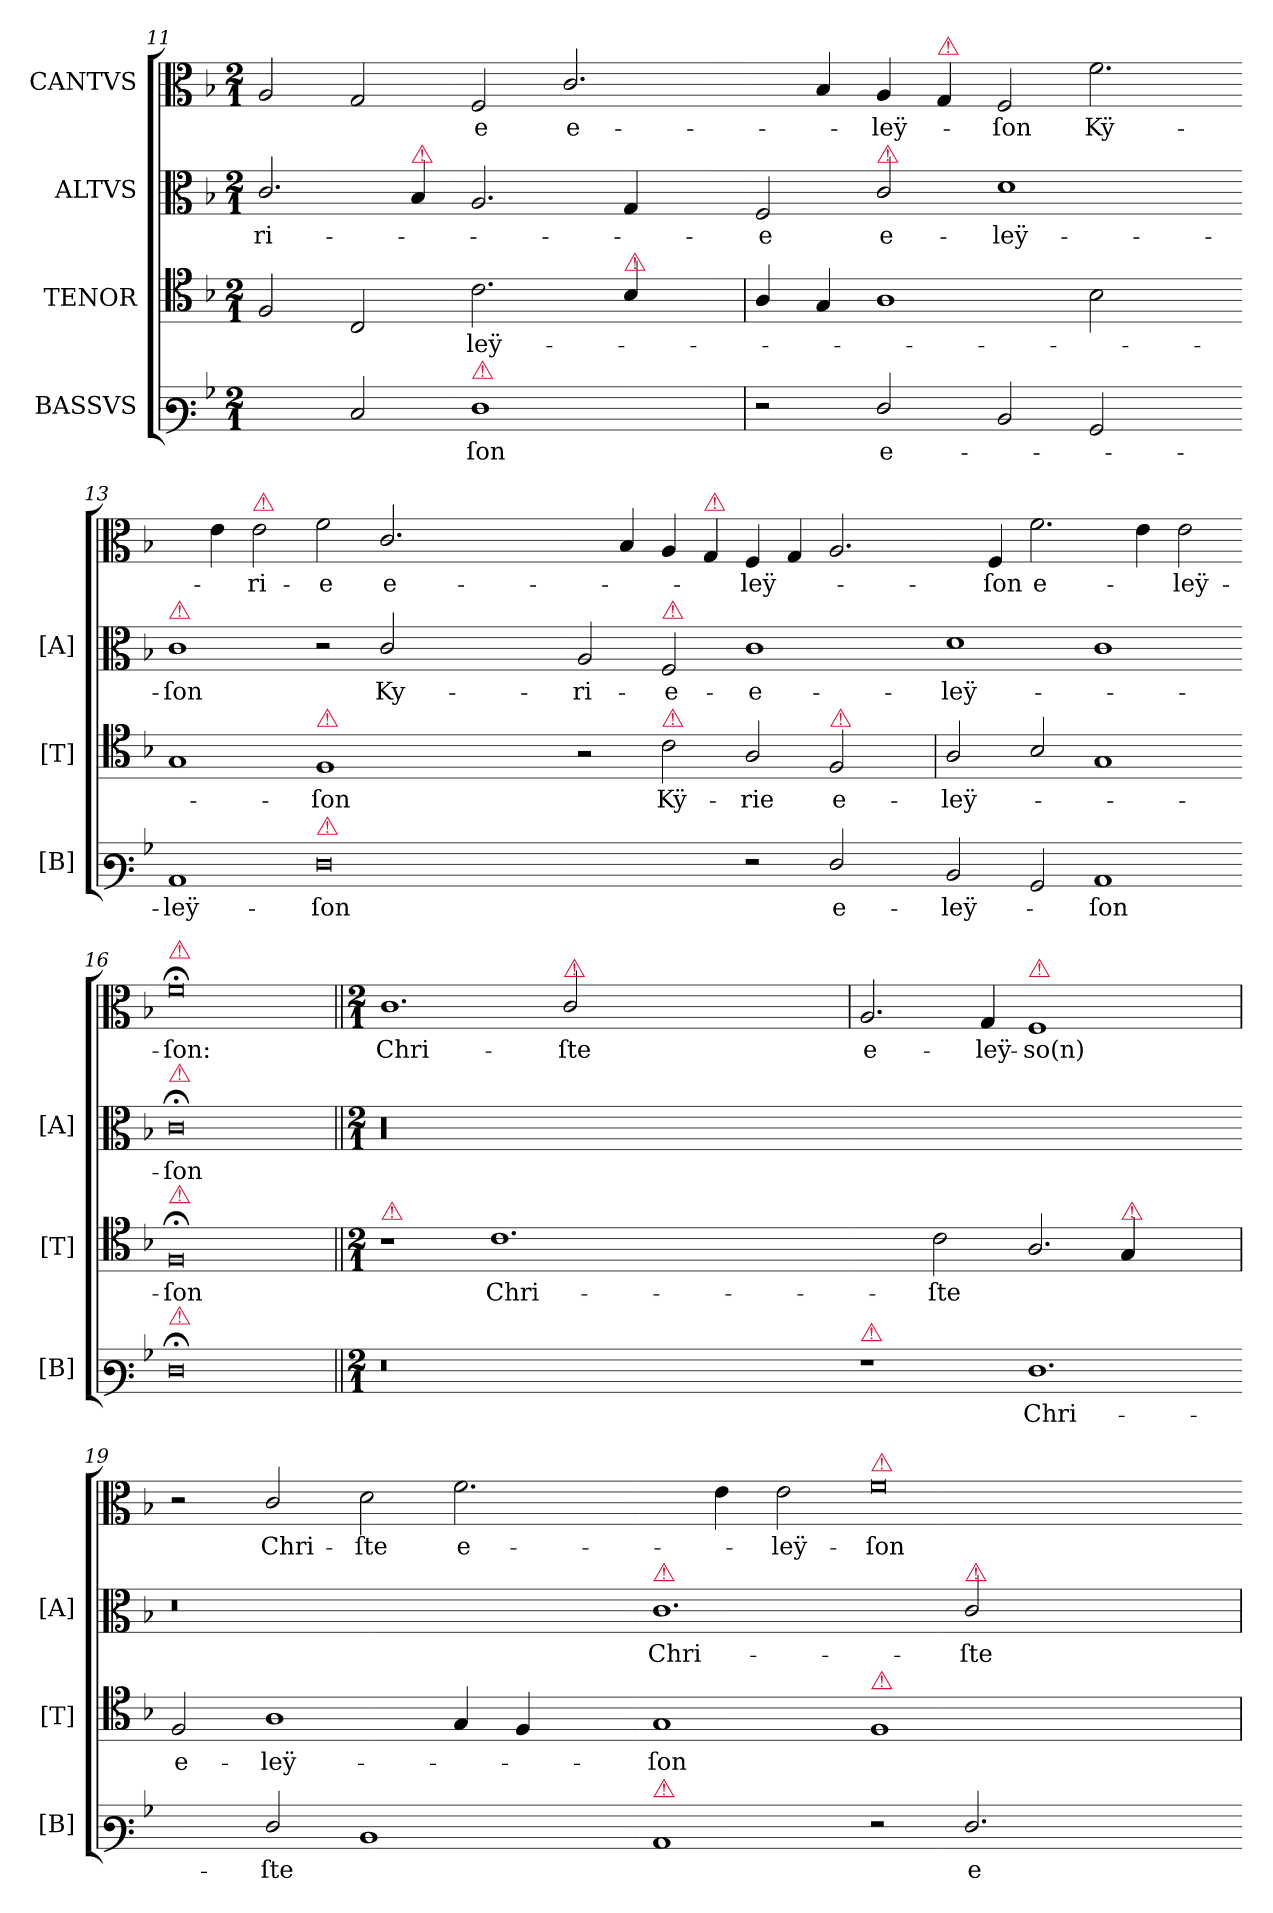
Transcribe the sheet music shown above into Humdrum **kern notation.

**kern	**text	**kern	**text	**kern	**text	**kern	**text
*part4	*part4	*part3	*part3	*part2	*part2	*part1	*part1
*staff4	*staff4	*staff3	*staff3	*staff2	*staff2	*staff1	*staff1
*I"BASSVS	*	*I"TENOR	*	*I"ALTVS	*	*I"CANTVS	*
*I'[B]	*	*I'[T]	*	*I'[A]	*	*	*
*clefF3	*	*clefC4	*	*clefC3	*	*clefC3	*
*k[b-]	*	*k[b-]	*	*k[b-]	*	*k[b-]	*
*M2/1	*	*M2/1	*	*M2/1	*	*M2/1	*
=11	=11	=11	=11	=11	=11	=11	=11
!	!	!	!	!	!LO:LY:i	!	!
2ryy	.	2F/	.	2.c/	-ri-	2A/	.
2E/	.	2C/	.	.	.	2G/	.
!	!	!	!	!LO:TX:a:color=crimson:t=⚠	!	!	!
.	.	.	.	4B-/	.	.	.
!LO:TX:a:color=crimson:t=⚠	!	!	!	!	!	!	!
!	!LO:LY:i	!	!LO:LY:i	!	!	!	!LO:LY:i
1F	-ſon	2.c\	-leÿ-	2.A/	.	2F/	-e
!	!	!	!	!	!	!	!LO:LY:i
.	.	.	.	.	.	2.c/	e-
!	!	!LO:TX:a:color=crimson:t=⚠	!	!	!	!	!
.	.	4B-/	.	4G/	.	.	.
4ryy	.	4ryy	.	4ryy	.	.	.
=12	=12-	=12	=12-	=12-	=12-	=12-	=12-
!	!	!	!	!	!LO:LY:i	!	!
2r	.	4A/	.	2F/	-e	4ryy	.
.	.	4G/	.	.	.	4B-/	.
!	!	!	!	!LO:TX:a:color=crimson:t=⚠	!	!	!
!	!LO:LY:i	!	!	!	!LO:LY:i	!	!LO:LY:i
2F/	e-	1A	.	2c/	e-	4A/	-leÿ-
!	!	!	!	!	!	!LO:TX:a:color=crimson:t=⚠	!
.	.	.	.	.	.	4G/	.
!	!	!	!	!	!LO:LY:i	!	!LO:LY:i
2D/	.	.	.	1d	-leÿ-	2F/	-ſon
!	!	!	!	!	!	!	!LO:LY:i
2BB-/	.	2B-\	.	.	.	2.f\	Kÿ-
4ryy	.	4ryy	.	4ryy	.	.	.
=13-	=13-	=13-	=13-	=13-	=13-	=13-	=13-
!	!	!	!	!LO:TX:a:color=crimson:t=⚠	!	!	!
!	!LO:LY:i	!	!	!	!LO:LY:i	!	!
1C	-leÿ-	1G	.	1c	-ſon	4ryy	.
.	.	.	.	.	.	4e\	.
!	!	!	!	!	!	!LO:TX:a:color=crimson:t=⚠	!
!	!	!	!	!	!	!	!LO:LY:i
.	.	.	.	.	.	2e\	-ri-
!	!	!LO:TX:a:color=crimson:t=⚠	!	!	!	!	!
!LO:TX:a:color=crimson:t=⚠	!	!	!	!	!	!	!
!	!LO:LY:i	!	!LO:LY:i	!	!	!	!LO:LY:i
0F	-ſon	1F	-ſon	2r	.	2f\	-e
!	!	!	!	!	!LO:LY:i	!	!LO:LY:i
.	.	.	.	2c/	Ky-	2.c/	e-
.	.	1ryy	.	1ryy	.	.	.
.	.	.	.	.	.	2.ryy	.
=14-	=14-	=14-	=14-	=14-	=14-	=14-	=14-
!	!	!	!	!	!LO:LY:i	!	!
1ryy	.	2r	.	2A/	-ri-	4ryy	.
.	.	.	.	.	.	4B-/	.
!	!	!	!	!LO:TX:a:color=crimson:t=⚠	!	!	!
!	!	!LO:TX:a:color=crimson:t=⚠	!	!	!	!	!
!	!	!	!LO:LY:i	!	!LO:LY:i	!	!
.	.	2c\	Kÿ-	2F/	-e-	4A/	.
!	!	!	!	!	!	!LO:TX:a:color=crimson:t=⚠	!
.	.	.	.	.	.	4G/	.
!	!	!	!LO:LY:i	!	!LO:LY:i	!	!LO:LY:i
2r	.	2A/	-rie	1c	-e-	4F/	-leÿ-
.	.	.	.	.	.	4G/	.
!	!	!LO:TX:a:color=crimson:t=⚠	!	!	!	!	!
!	!	!	!LO:LY:i	!	!	!	!
2F/	e-	2F/	e-	.	.	2.A/	.
4ryy	.	4ryy	.	4ryy	.	.	.
=15-	=15-	=15	=15-	=15-	=15-	=15-	=15-
!	!	!	!LO:LY:i	!	!LO:LY:i	!	!
2D/	-leÿ-	2A/	-leÿ-	1d	-leÿ-	4ryy	.
!	!	!	!	!	!	!	!LO:LY:i
.	.	.	.	.	.	4F/	-ſon
2BB-/	.	2B-/	.	.	.	2.f\	e-
1C	-ſon	1G	.	1c	.	.	.
.	.	.	.	.	.	4e\	.
.	.	.	.	.	.	2e\	-leÿ-
=16-	=16-	=16-	=16-	=16-	=16-	=16-	=16-
!	!	!	!	!	!	!LO:TX:a:color=crimson:t=⚠	!
!	!	!	!	!LO:TX:a:color=crimson:t=⚠	!	!	!
!	!	!LO:TX:a:color=crimson:t=⚠	!	!	!	!	!
!LO:TX:a:color=crimson:t=⚠	!	!	!	!	!	!	!
!	!	!	!LO:LY:i	!	!LO:LY:i	!	!
0F;\	.	0F;</	-ſon	0c;\	-ſon	0f;\	-ſon:
=17||	=17||	=17||	=17||	=17||	=17||	=17||	=17||
*M2/1	*	*M2/1	*	*M2/1	*	*M2/1	*
!	!	!LO:TX:a:color=crimson:t=⚠	!	!	!	!	!
0r	.	1r	.	00r	.	1.c	Chri-
.	.	1.c	Chri-	.	.	.	.
!	!	!	!	!	!	!LO:TX:a:color=crimson:t=⚠	!
.	.	.	.	.	.	2c/	-ſte
0ryy	.	.	.	.	.	0ryy	.
.	.	1.ryy	.	.	.	.	.
=18-	=18	=18-	=18	=18-	=18	=18	=18
!LO:TX:a:color=crimson:t=⚠	!	!	!	!	!	!	!
1r	.	2ryy	.	0ryy	.	2.A/	e-
.	.	2c\	-ſte	.	.	.	.
.	.	.	.	.	.	4G/	-leÿ-
!	!	!	!	!	!	!LO:TX:a:color=crimson:t=⚠	!
1.F	Chri-	2.A/	.	.	.	1F	-so(n)
!	!	!LO:TX:a:color=crimson:t=⚠	!	!	!	!	!
.	.	4G/	.	.	.	.	.
.	.	2ryy	.	2ryy	.	2ryy	.
=19-	=19	=19	=19	=19-	=19	=19	=19
2ryy	.	2F/	e-	0r	.	2r	.
!	!	!	!	!	!	!	!LO:LY:i
2F/	-ſte	1A	-leÿ-	.	.	2c/	Chri-
!	!	!	!	!	!	!	!LO:LY:i
1D	.	.	.	.	.	2d\	-ſte
!	!	!	!	!	!	!	!LO:LY:i
.	.	4G/	.	.	.	2.f\	e-
.	.	4F/	.	.	.	.	.
4ryy	.	4ryy	.	4ryy	.	.	.
=20-	=20-	=20-	=20-	=20-	=20-	=20-	=20-
!	!	!	!	!LO:TX:a:color=crimson:t=⚠	!	!	!
!LO:TX:a:color=crimson:t=⚠	!	!	!	!	!	!	!
1C	.	1G	-ſon	1.c	Chri-	4ryy	.
.	.	.	.	.	.	4e\	.
!	!	!	!	!	!	!	!LO:LY:i
.	.	.	.	.	.	2e\	-leÿ-
!	!	!	!	!	!	!LO:TX:a:color=crimson:t=⚠	!
!	!	!LO:TX:a:color=crimson:t=⚠	!	!	!	!	!
!	!	!	!	!	!	!	!LO:LY:i
2r	.	1F	.	.	.	0f	-ſon
!	!	!	!	!LO:TX:a:color=crimson:t=⚠	!	!	!
2.F/	e-	.	.	2c/	-ſte	.	.
.	.	1ryy	.	1ryy	.	.	.
2.ryy	.	.	.	.	.	.	.
=-	=-	=	=-	=	=-	=-	=-
*-	*-	*-	*-	*-	*-	*-	*-
